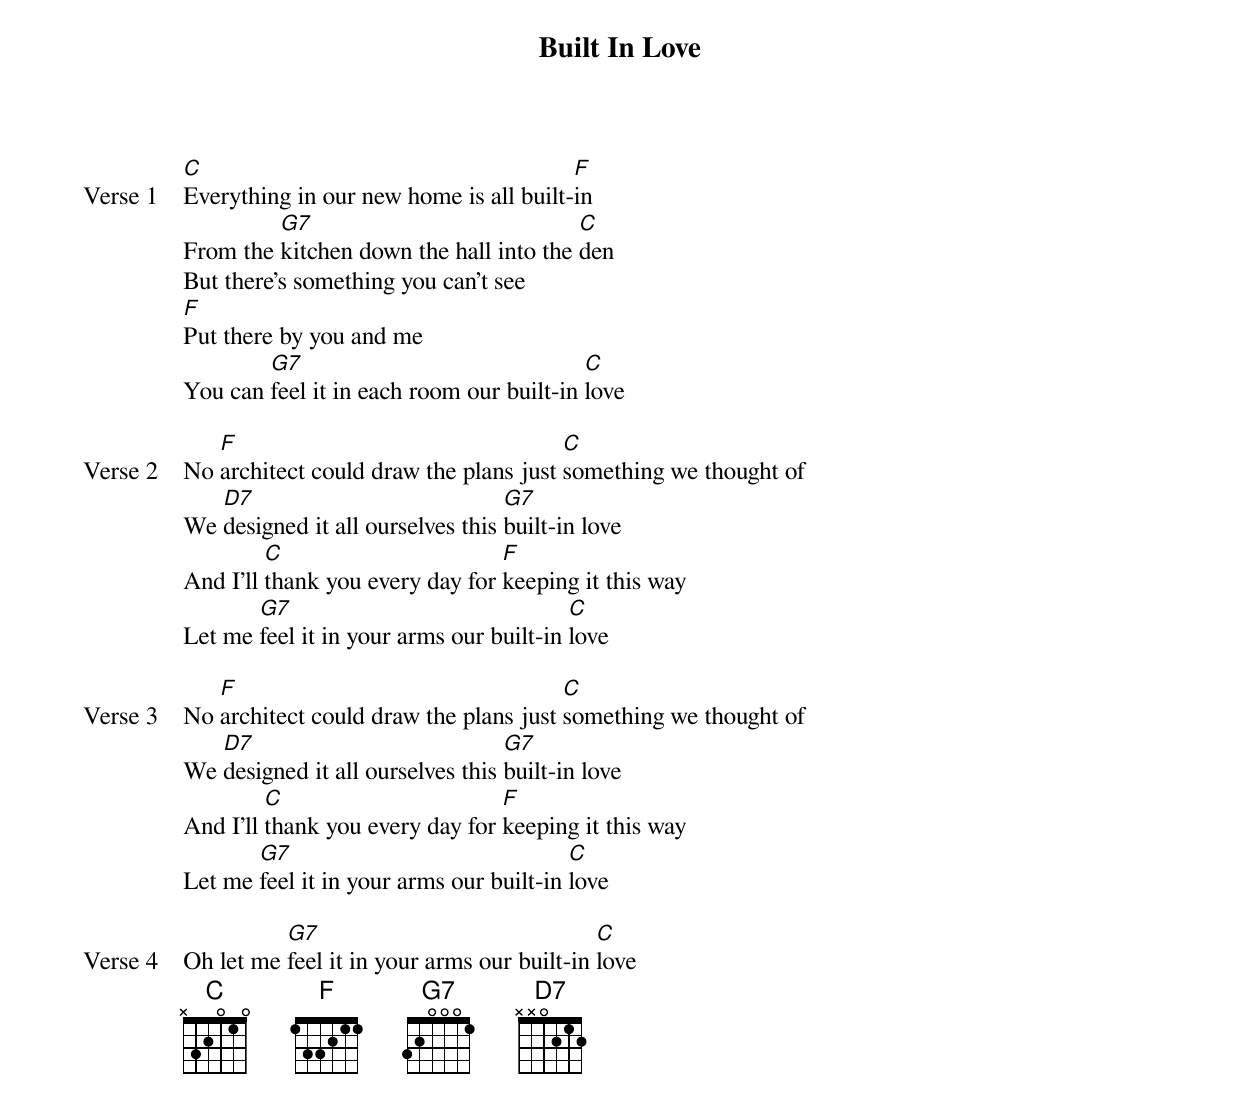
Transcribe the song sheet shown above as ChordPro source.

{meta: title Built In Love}
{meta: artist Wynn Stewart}
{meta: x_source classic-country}
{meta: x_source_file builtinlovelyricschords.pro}
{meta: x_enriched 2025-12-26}

{start_of_verse: Verse 1}
[C]Everything in our new home is all built-[F]in
From the [G7]kitchen down the hall into the [C]den
But there's something you can't see
[F]Put there by you and me
You can [G7]feel it in each room our built-in [C]love
{end_of_verse}

{start_of_verse: Verse 2}
No [F]architect could draw the plans just [C]something we thought of
We [D7]designed it all ourselves this [G7]built-in love
And I'll [C]thank you every day for [F]keeping it this way
Let me [G7]feel it in your arms our built-in [C]love
{end_of_verse}

{start_of_verse: Verse 3}
No [F]architect could draw the plans just [C]something we thought of
We [D7]designed it all ourselves this [G7]built-in love
And I'll [C]thank you every day for [F]keeping it this way
Let me [G7]feel it in your arms our built-in [C]love
{end_of_verse}

{start_of_verse: Verse 4}
Oh let me [G7]feel it in your arms our built-in [C]love
{end_of_verse}
